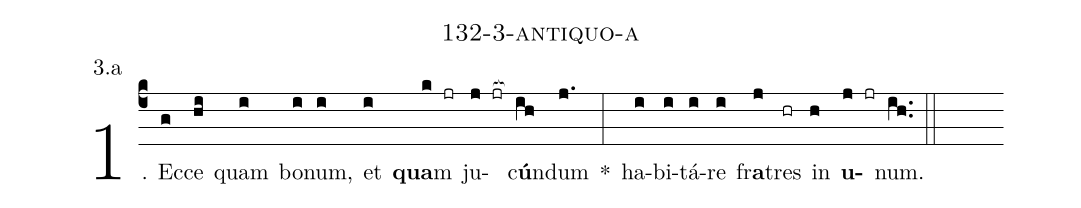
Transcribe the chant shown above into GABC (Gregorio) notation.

name: 132-3-antiquo-a;
annotation: 3.a;
%%
(c4)1. Ec(g)ce(hi) quam(i) bo(i)num,(i) et(i) <b>qua</b>m(k jr) ju(j jr[ocb:1{])c<b>ú</b>n(ih[ocb:0}])dum(j.) *(:) ha(i)bi(i)tá(i)re(i) fr<b>a</b>(j)tres(hr) in(h) <b>u</b>(j jr)num.(ih..) (::)
